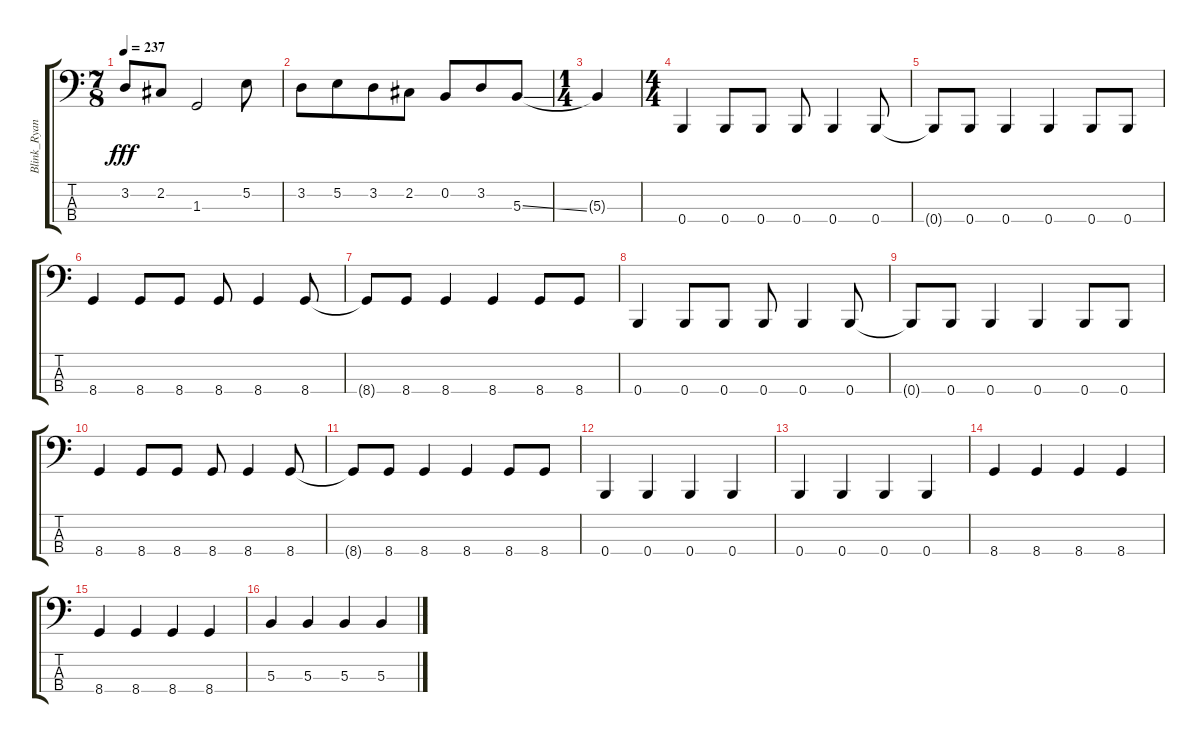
\track ("Blink_Ryan" "Blink_Ryan") {instrument electricbasspick}
\staff {score tabs}
\tuning (E2 B1 Gb1 B0) {hide}
\ts (7 8)
\tempo 237
\clef f4
\ks c
3.2.8{dy fff} 2.2.8 1.3.2 5.2.8 |
3.2.8 5.2.8 3.2.8 2.2.8 0.2.8 3.2.8 5.3{ss}.8 |
\ts (1 4)
5.3{t}.4 |
\ts (4 4)
0.4.4 0.4.8 0.4.8 0.4.8 0.4.4 0.4.8 |
0.4{t}.8 0.4.8 0.4.4 0.4.4 0.4.8 0.4.8 |
8.4.4 8.4.8 8.4.8 8.4.8 8.4.4 8.4.8 |
8.4{t}.8 8.4.8 8.4.4 8.4.4 8.4.8 8.4.8 |
0.4.4 0.4.8 0.4.8 0.4.8 0.4.4 0.4.8 |
0.4{t}.8 0.4.8 0.4.4 0.4.4 0.4.8 0.4.8 |
8.4.4 8.4.8 8.4.8 8.4.8 8.4.4 8.4.8 |
8.4{t}.8 8.4.8 8.4.4 8.4.4 8.4.8 8.4.8 |
0.4.4 0.4.4 0.4.4 0.4.4 |
0.4.4 0.4.4 0.4.4 0.4.4 |
8.4.4 8.4.4 8.4.4 8.4.4 |
8.4.4 8.4.4 8.4.4 8.4.4 |
5.3.4 5.3.4 5.3.4 5.3.4
